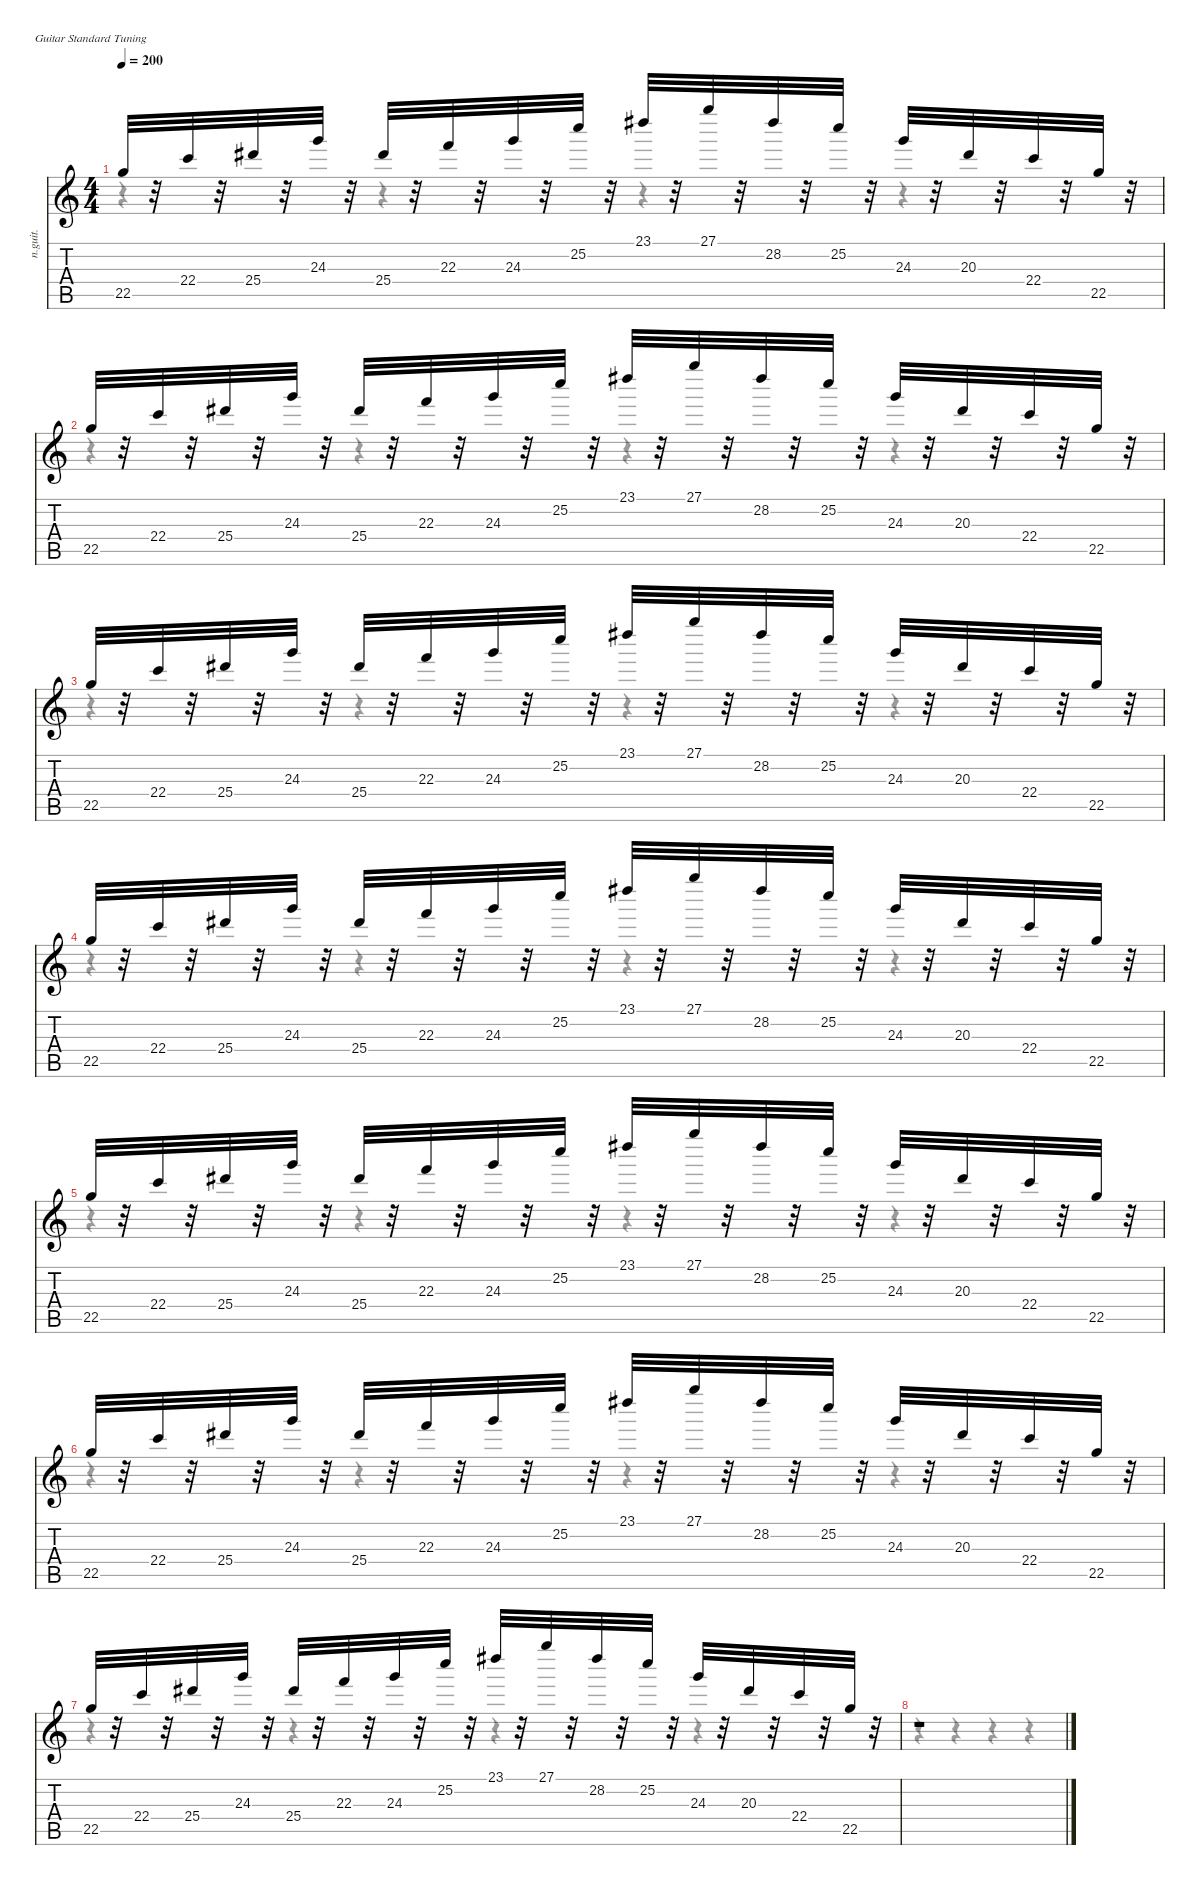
\hideDynamics
\bracketExtendMode nobrackets
\otherSystemsTrackNameOrientation horizontal
\track ("Acoustic+Keyboard" "n.guit.") {instrument acousticguitarnylon}
\staff {score tabs}
\tuning (E4 B3 G3 D3 A2 E2)
\voice
\ts (4 4)
\section ("" "")
\scale
0.988084
\tempo 200
\accidentals auto
\clef g2
\ottava regular
\simile none
\ks c
22.5.32{dy ppp beam Up} r.32{beam Up} 22.4.32{beam Up} r.32{beam Up} 25.4{acc #}.32{dy pp beam Up} r.32{beam Up} 24.3.32{beam Up} r.32{beam Up} 25.4{acc #}.32{dy p beam Up} r.32{beam Up} 22.3.32{beam Up} r.32{beam Up} 24.3.32{dy mp beam Up} r.32{beam Up} 25.2.32{beam Up} r.32{beam Up} 23.1{acc #}.32{dy mf beam Up} r.32{beam Up} 27.1.32{beam Up} r.32{beam Up} 28.2{acc #}.32{dy f beam Up} r.32{beam Up} 25.2.32{beam Up} r.32{beam Up} 24.3.32{dy mf beam Up} r.32{beam Up} 20.3{acc #}.32{beam Up} r.32{beam Up} 22.4.32{dy mp beam Up} r.32{beam Up} 22.5.32{beam Up} r.32{beam Up} |
\scale
0.988084 22.5.32{dy ppp beam Up} r.32{beam Up} 22.4.32{beam Up} r.32{beam Up} 25.4{acc #}.32{dy pp beam Up} r.32{beam Up} 24.3.32{beam Up} r.32{beam Up} 25.4{acc #}.32{dy p beam Up} r.32{beam Up} 22.3.32{beam Up} r.32{beam Up} 24.3.32{dy mp beam Up} r.32{beam Up} 25.2.32{beam Up} r.32{beam Up} 23.1{acc #}.32{dy mf beam Up} r.32{beam Up} 27.1.32{beam Up} r.32{beam Up} 28.2{acc #}.32{dy f beam Up} r.32{beam Up} 25.2.32{beam Up} r.32{beam Up} 24.3.32{dy mf beam Up} r.32{beam Up} 20.3{acc #}.32{beam Up} r.32{beam Up} 22.4.32{dy mp beam Up} r.32{beam Up} 22.5.32{beam Up} r.32{beam Up} |
\scale
1.04673 22.5.32{dy ppp beam Up} r.32{beam Up} 22.4.32{beam Up} r.32{beam Up} 25.4{acc #}.32{dy pp beam Up} r.32{beam Up} 24.3.32{beam Up} r.32{beam Up} 25.4{acc #}.32{dy p beam Up} r.32{beam Up} 22.3.32{beam Up} r.32{beam Up} 24.3.32{dy mp beam Up} r.32{beam Up} 25.2.32{beam Up} r.32{beam Up} 23.1{acc #}.32{dy mf beam Up} r.32{beam Up} 27.1.32{beam Up} r.32{beam Up} 28.2{acc #}.32{dy f beam Up} r.32{beam Up} 25.2.32{beam Up} r.32{beam Up} 24.3.32{dy mf beam Up} r.32{beam Up} 20.3{acc #}.32{beam Up} r.32{beam Up} 22.4.32{dy mp beam Up} r.32{beam Up} 22.5.32{beam Up} r.32{beam Up} |
\scale
0.977884 22.5.32{dy ppp beam Up} r.32{beam Up} 22.4.32{beam Up} r.32{beam Up} 25.4{acc #}.32{dy pp beam Up} r.32{beam Up} 24.3.32{beam Up} r.32{beam Up} 25.4{acc #}.32{dy p beam Up} r.32{beam Up} 22.3.32{beam Up} r.32{beam Up} 24.3.32{dy mp beam Up} r.32{beam Up} 25.2.32{beam Up} r.32{beam Up} 23.1{acc #}.32{dy mf beam Up} r.32{beam Up} 27.1.32{beam Up} r.32{beam Up} 28.2{acc #}.32{dy f beam Up} r.32{beam Up} 25.2.32{beam Up} r.32{beam Up} 24.3.32{dy mf beam Up} r.32{beam Up} 20.3{acc #}.32{beam Up} r.32{beam Up} 22.4.32{dy mp beam Up} r.32{beam Up} 22.5.32{beam Up} r.32{beam Up} |
\scale
0.987692 22.5.32{dy ppp beam Up} r.32{beam Up} 22.4.32{beam Up} r.32{beam Up} 25.4{acc #}.32{dy pp beam Up} r.32{beam Up} 24.3.32{beam Up} r.32{beam Up} 25.4{acc #}.32{dy p beam Up} r.32{beam Up} 22.3.32{beam Up} r.32{beam Up} 24.3.32{dy mp beam Up} r.32{beam Up} 25.2.32{beam Up} r.32{beam Up} 23.1{acc #}.32{dy mf beam Up} r.32{beam Up} 27.1.32{beam Up} r.32{beam Up} 28.2{acc #}.32{dy f beam Up} r.32{beam Up} 25.2.32{beam Up} r.32{beam Up} 24.3.32{dy mf beam Up} r.32{beam Up} 20.3{acc #}.32{beam Up} r.32{beam Up} 22.4.32{dy mp beam Up} r.32{beam Up} 22.5.32{beam Up} r.32{beam Up} |
\scale
0.987692 22.5.32{dy ppp beam Up} r.32{beam Up} 22.4.32{beam Up} r.32{beam Up} 25.4{acc #}.32{dy pp beam Up} r.32{beam Up} 24.3.32{beam Up} r.32{beam Up} 25.4{acc #}.32{dy p beam Up} r.32{beam Up} 22.3.32{beam Up} r.32{beam Up} 24.3.32{dy mp beam Up} r.32{beam Up} 25.2.32{beam Up} r.32{beam Up} 23.1{acc #}.32{dy mf beam Up} r.32{beam Up} 27.1.32{beam Up} r.32{beam Up} 28.2{acc #}.32{dy f beam Up} r.32{beam Up} 25.2.32{beam Up} r.32{beam Up} 24.3.32{dy mf beam Up} r.32{beam Up} 20.3{acc #}.32{beam Up} r.32{beam Up} 22.4.32{dy mp beam Up} r.32{beam Up} 22.5.32{beam Up} r.32{beam Up} |
\scale
1.05943 22.5.32{dy ppp beam Up} r.32{beam Up} 22.4.32{beam Up} r.32{beam Up} 25.4{acc #}.32{dy pp beam Up} r.32{beam Up} 24.3.32{beam Up} r.32{beam Up} 25.4{acc #}.32{dy p beam Up} r.32{beam Up} 22.3.32{beam Up} r.32{beam Up} 24.3.32{dy mp beam Up} r.32{beam Up} 25.2.32{beam Up} r.32{beam Up} 23.1{acc #}.32{dy mf beam Up} r.32{beam Up} 27.1.32{beam Up} r.32{beam Up} 28.2{acc #}.32{dy f beam Up} r.32{beam Up} 25.2.32{beam Up} r.32{beam Up} 24.3.32{dy mf beam Up} r.32{beam Up} 20.3{acc #}.32{beam Up} r.32{beam Up} 22.4.32{dy mp beam Up} r.32{beam Up} 22.5.32{beam Up} r.32{beam Up} |
\scale
0.985632 r.1{beam Up}
\voice
\clef g2
\ottava regular
\simile none
\ks c
r.4{dy mf beam Down} r.4{beam Down} r.4{beam Down} r.4{beam Down} |
r.4{beam Down} r.4{beam Down} r.4{beam Down} r.4{beam Down} |
r.4{beam Down} r.4{beam Down} r.4{beam Down} r.4{beam Down} |
r.4{beam Down} r.4{beam Down} r.4{beam Down} r.4{beam Down} |
r.4{beam Down} r.4{beam Down} r.4{beam Down} r.4{beam Down} |
r.4{beam Down} r.4{beam Down} r.4{beam Down} r.4{beam Down} |
r.4{beam Down} r.4{beam Down} r.4{beam Down} r.4{beam Down} |
r.4{beam Down} r.4{beam Down} r.4{beam Down} r.4{beam Down}
